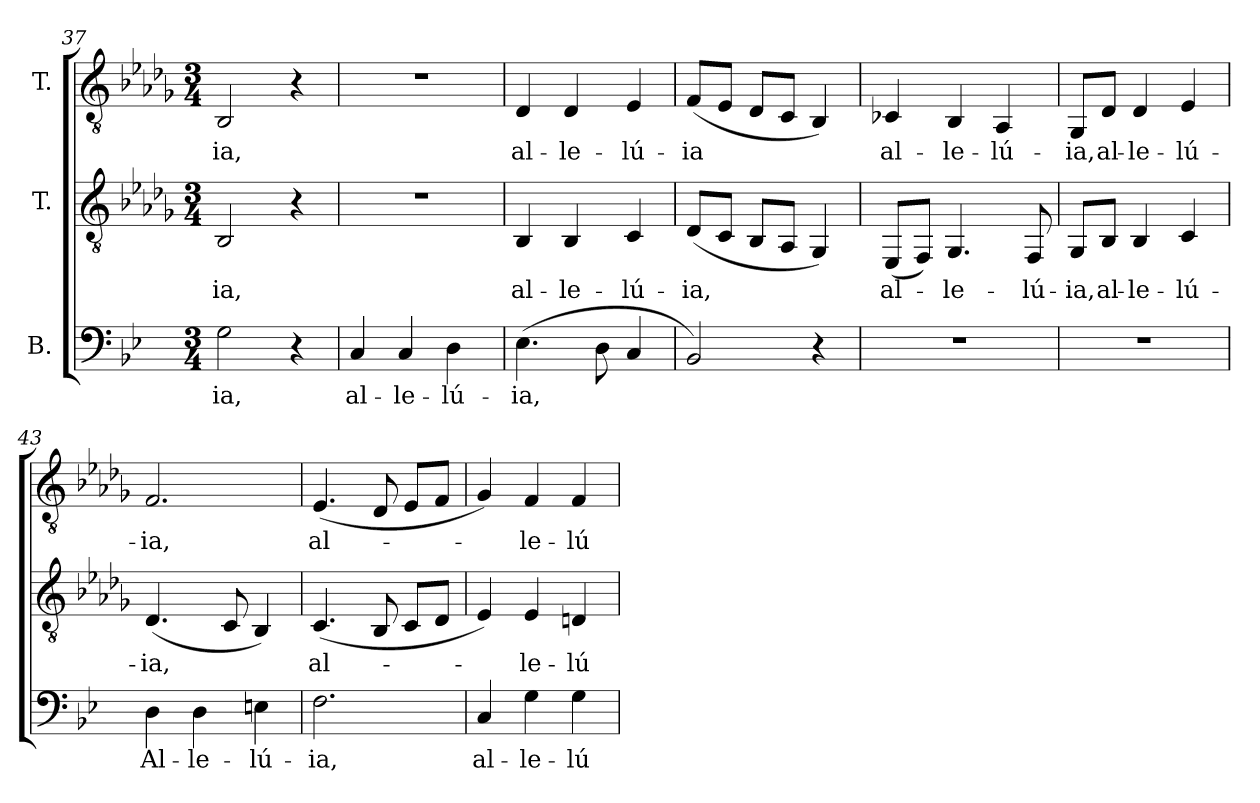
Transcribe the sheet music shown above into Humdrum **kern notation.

**kern	**text	**kern	**text	**kern	**text
*part3	*part3	*part2	*part2	*part1	*part1
*staff3	*staff3	*staff2	*staff2	*staff1	*staff1
*I"B.	*	*I"T.	*	*I"T.	*
*clefF4	*	*clefGv2	*	*clefGv2	*
*	*	*ITrd2c3	*	*ITrd2c3	*
*k[b-e-]	*	*k[b-e-]	*	*k[b-e-]	*
*B-:	*	*B-:	*	*B-:	*
*M3/4	*	*M3/4	*	*M3/4	*
=37	=37	=37	=37	=37	=37
!	!LO:LY:b:color=#000000	!	!	!	!
!	!	!	!LO:LY:b:color=#000000	!	!
!	!	!	!	!	!LO:LY:b:color=#000000
2Gi\	-ia,	2GGi/	-ia,	2GGi/	-ia,
4r	.	4r	.	4r	.
=38	=38	=38	=38	=38	=38
!	!LO:LY:b:color=#000000	!LO:N:vis=1	!	!LO:N:vis=1	!
4Ci/	al-	2.r	.	2.r	.
!	!LO:LY:b:color=#000000	!	!	!	!
4Ci/	-le-	.	.	.	.
!	!LO:LY:b:color=#000000	!	!	!	!
4Di\	-lú-	.	.	.	.
=39	=39	=39	=39	=39	=39
!	!LO:LY:b:color=#000000	!	!	!	!
!	!	!	!LO:LY:b:color=#000000	!	!
!	!	!	!	!	!LO:LY:b:color=#000000
(4.E-i\	-ia,	4GGi/	al-	4BB-i/	al-
!	!	!	!LO:LY:b:color=#000000	!	!
!	!	!	!	!	!LO:LY:b:color=#000000
.	.	4GGi/	-le-	4BB-i/	-le-
8Di\	.	.	.	.	.
!	!	!	!LO:LY:b:color=#000000	!	!
!	!	!	!	!	!LO:LY:b:color=#000000
4Ci/	.	4AAi/	-lú-	4Ci/	-lú-
=40	=40	=40	=40	=40	=40
!	!	!	!LO:LY:b:color=#000000	!	!
!	!	!	!	!	!LO:LY:b:color=#000000
2BB-i/)	.	(8BB-i/L	-ia,	(8Di/L	-ia
.	.	8AAi/J	.	8Ci/J	.
.	.	8GGi/L	.	8BB-i/L	.
.	.	8FFi/J	.	8AAi/J	.
4r	.	4EE-i/)	.	4GGi/)	.
=41	=41	=41	=41	=41	=41
!LO:N:vis=1	!	!	!	!	!
!	!	!	!LO:LY:b:color=#000000	!	!
!	!	!	!	!	!LO:LY:b:color=#000000
2.r	.	(8CCi/L	al-	4AA-Xi/	al-
.	.	8DDi/J)	.	.	.
!	!	!	!LO:LY:b:color=#000000	!	!
!	!	!	!	!	!LO:LY:b:color=#000000
.	.	4.EE-i/	-le-	4GGi/	-le-
!	!	!	!	!	!LO:LY:b:color=#000000
.	.	.	.	4FFi/	-lú-
!	!	!	!LO:LY:b:color=#000000	!	!
.	.	8DDi/	-lú-	.	.
!!LO:LB:g=z
=42	=42	=42	=42	=42	=42
!LO:N:vis=1	!	!	!	!	!
!	!	!	!LO:LY:b:color=#000000	!	!
!	!	!	!	!	!LO:LY:b:color=#000000
2.r	.	8EE-i/L	-ia,	8EE-i/L	-ia,
!	!	!	!LO:LY:b:color=#000000	!	!
!	!	!	!	!	!LO:LY:b:color=#000000
.	.	8GGi/J	al-	8BB-i/J	al-
!	!	!	!LO:LY:b:color=#000000	!	!
!	!	!	!	!	!LO:LY:b:color=#000000
.	.	4GGi/	-le-	4BB-i/	-le-
!	!	!	!LO:LY:b:color=#000000	!	!
!	!	!	!	!	!LO:LY:b:color=#000000
.	.	4AAi/	-lú-	4Ci/	-lú-
=43	=43	=43	=43	=43	=43
!	!LO:LY:b:color=#000000	!	!	!	!
!	!	!	!LO:LY:b:color=#000000	!	!
!	!	!	!	!	!LO:LY:b:color=#000000
4Di\	Al-	(4.BB-i/	-ia,	2.Di/	-ia,
!	!LO:LY:b:color=#000000	!	!	!	!
4Di\	-le-	.	.	.	.
.	.	8AAi/	.	.	.
!	!LO:LY:b:color=#000000	!	!	!	!
4Eni\	-lú-	4GGi/)	.	.	.
=44	=44	=44	=44	=44	=44
!	!LO:LY:b:color=#000000	!	!	!	!
!	!	!	!LO:LY:b:color=#000000	!	!
!	!	!	!	!	!LO:LY:b:color=#000000
2.Fi\	-ia,	(4.AAi/	al-	(4.Ci/	al-
.	.	8GGi/	.	8BB-i/	.
.	.	8AAi/L	.	8Ci/L	.
.	.	8BB-i/J	.	8Di/J	.
=45	=45	=45	=45	=45	=45
!	!LO:LY:b:color=#000000	!	!	!	!
4Ci/	al-	4Ci/)	.	4E-i/)	.
!	!LO:LY:b:color=#000000	!	!	!	!
!	!	!	!LO:LY:b:color=#000000	!	!
!	!	!	!	!	!LO:LY:b:color=#000000
4Gi\	-le-	4Ci/	-le-	4Di/	-le-
!	!LO:LY:b:color=#000000	!	!	!	!
!	!	!	!LO:LY:b:color=#000000	!	!
!	!	!	!	!	!LO:LY:b:color=#000000
4Gi\	-lú-	4BBni/	-lú-	4Di/	-lú-
=	=	=	=	=	=
*-	*-	*-	*-	*-	*-
